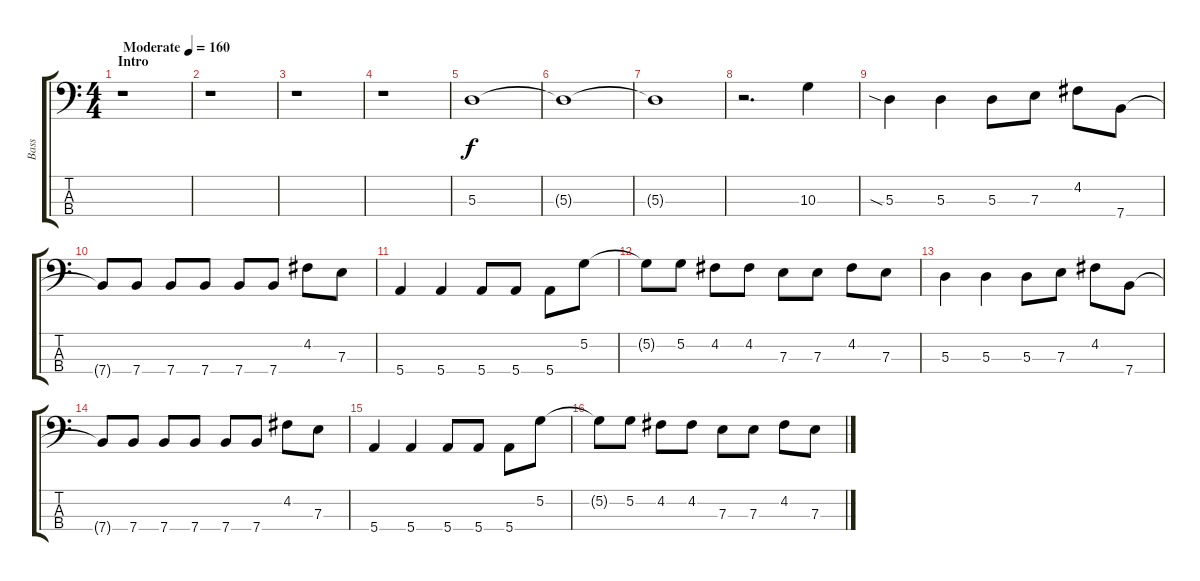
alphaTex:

\track ("Bass" "Bass") {instrument electricbassfinger}
\staff {score tabs}
\tuning (G2 D2 A1 E1) {hide}
\ts (4 4)
\section ("" "Intro")
\tempo (160 "Moderate")
\clef f4
\ks c
r.1{dy f instrument electricbassfinger} |
r.1 |
r.1 |
r.1 |
5.3.1 |
5.3{t}.1 |
5.3{t}.1 |
r.2{d} 10.3.4 |
5.3{sia}.4 5.3.4 5.3.8 7.3.8 4.2.8 7.4.8 |
7.4{t}.8 7.4.8 7.4.8 7.4.8 7.4.8 7.4.8 4.2.8 7.3.8 |
5.4.4 5.4.4 5.4.8 5.4.8 5.4.8 5.2.8 |
5.2{t}.8 5.2.8 4.2.8 4.2.8 7.3.8 7.3.8 4.2.8 7.3.8 |
5.3.4 5.3.4 5.3.8 7.3.8 4.2.8 7.4.8 |
7.4{t}.8 7.4.8 7.4.8 7.4.8 7.4.8 7.4.8 4.2.8 7.3.8 |
5.4.4 5.4.4 5.4.8 5.4.8 5.4.8 5.2.8 |
5.2{t}.8 5.2.8 4.2.8 4.2.8 7.3.8 7.3.8 4.2.8 7.3.8
